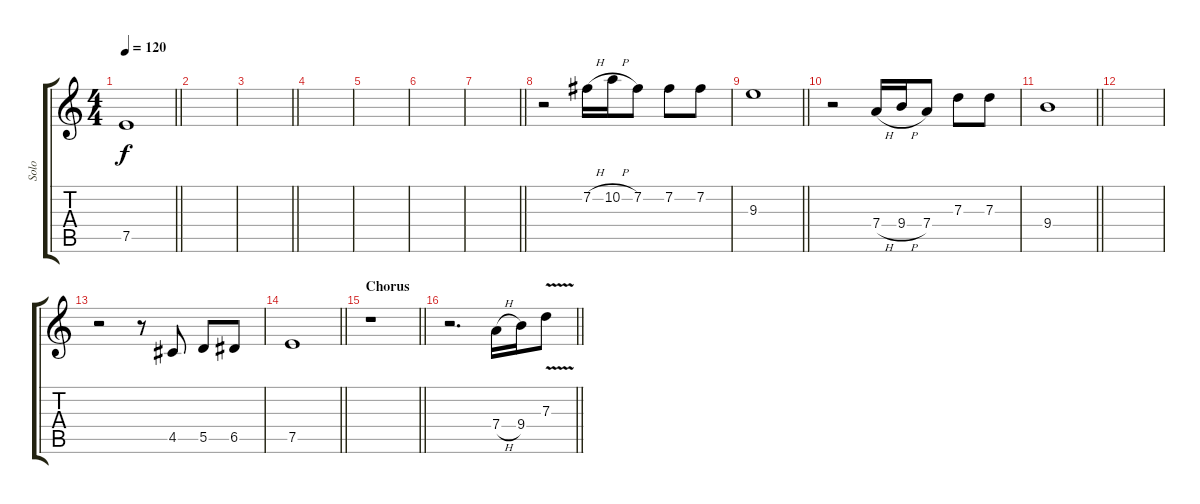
\track ("Solo" "Solo") {instrument overdrivenguitar}
\staff {score tabs}
\tuning (E4 B3 G3 D3 A2 E2) {hide}
\ts (4 4)
\tempo 120
\clef g2
\barLineRight lightlight
\ks c
7.5.1{dy f} |
|
\barLineRight lightlight
|
|
|
|
\barLineRight lightlight
|
r.2 7.2{h}.16 10.2{h}.16 7.2.8 7.2.8 7.2.8 |
\barLineRight lightlight
9.3.1 |
r.2 7.4{h}.16 9.4{h}.16 7.4.8 7.3.8 7.3.8 |
\barLineRight lightlight
9.4.1 |
|
r.2 r.8 4.5.8 5.5.8 6.5.8 |
\barLineRight lightlight
7.5.1 |
\section ("" "Chorus")
\barLineRight lightlight
r.1 |
\barLineRight lightlight
r.2{d} 7.4{h}.16 9.4.16 7.3{v}.8
